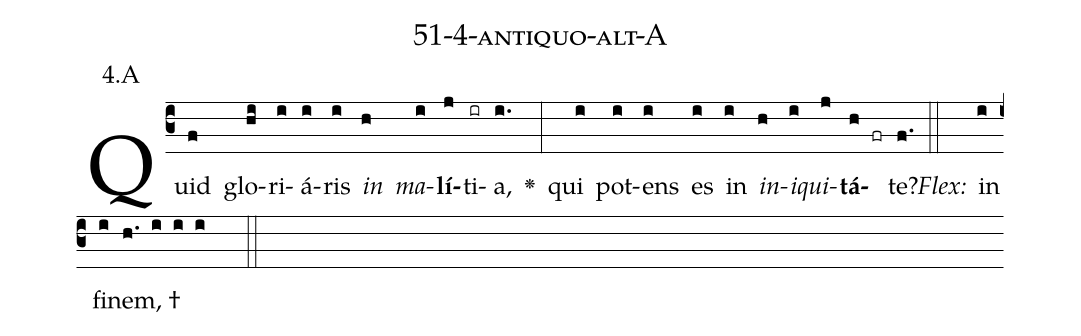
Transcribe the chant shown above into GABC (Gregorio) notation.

name: 51-4-antiquo-alt-A;
annotation: 4.A;
%%
(c3)Quid(f) glo(hi)ri(i)á(i)ris(i) <i>in</i>(h) <i>ma</i>(i)<b>lí</b>(j)ti(ir)a,(i.) <v>\greheightstar</v>(:) qui(i) pot(i)ens(i) es(i) in(i) <i>in</i>(h)<i>i</i>(i)<i>qui</i>(j)<b>tá</b>(h fr)te?(f.) (::)
<i>Flex:</i>()  in(i) fi(i)nem, †(h. i i i  ::)

%E(i) u(h) o(i) u(j) a(h) e.(f.) (::)
